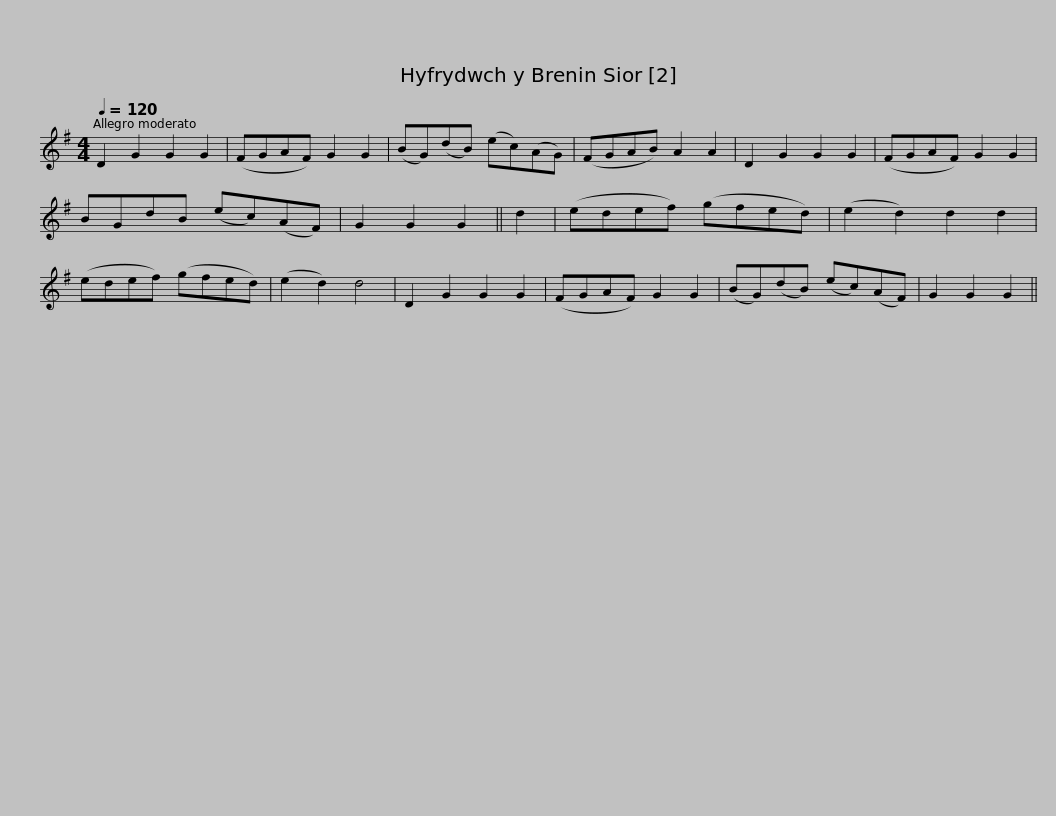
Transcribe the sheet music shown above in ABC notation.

X:1
L:1/8
Q:1/4=120
M:4/4
I:linebreak $
K:G
V:1 treble
V:1
 D2 G2 G2 G2 | (FGAF) G2 G2 | (BG)(dB) (ec)(AG) | (FGAB) A2 A2 | D2 G2 G2 G2 | %5
 (FGAF) G2 G2 | BGdB (ec)(AF) |$ G2 G2 G2 || d2 | (edef) (gfed) | %10
 (e2 d2) d2 d2 | (edef) (gfed) | (e2 d2) d4 | D2 G2 G2 G2 | (FGAF) G2 G2 |$ %15
 (BG)(dB) (ec)(AF) | G2 G2 G2 || %17
